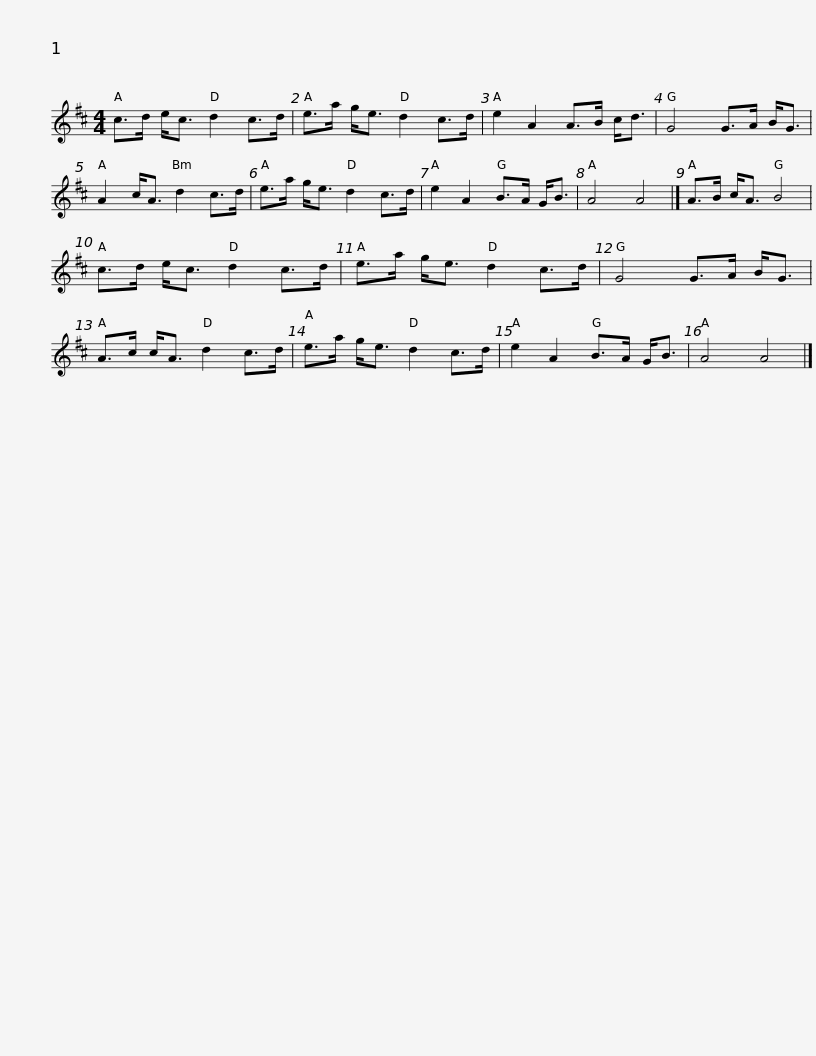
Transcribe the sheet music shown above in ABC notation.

X:1
L:1/8
M:4/4
I:linebreak $
K:D
V:1 treble
V:1
 c>d e<c d2 c>d | e>a g<e d2 c>d | e2 A2 A>B c<d | G4 G>A B<G | A2 c<A d2 c>d |$ %5
 e>a g<e d2 c>d | e2 A2 B>A G<B | A4 A4 |] A>B c<A B4 | c>d e<c d2 c>d | %10
 e>a g<e d2 c>d |$ G4 G>A B<G | A>c c<A d2 c>d | e>a g<e d2 c>d | e2 A2 B>A G<B | %15
 A4 A4 |] %16
